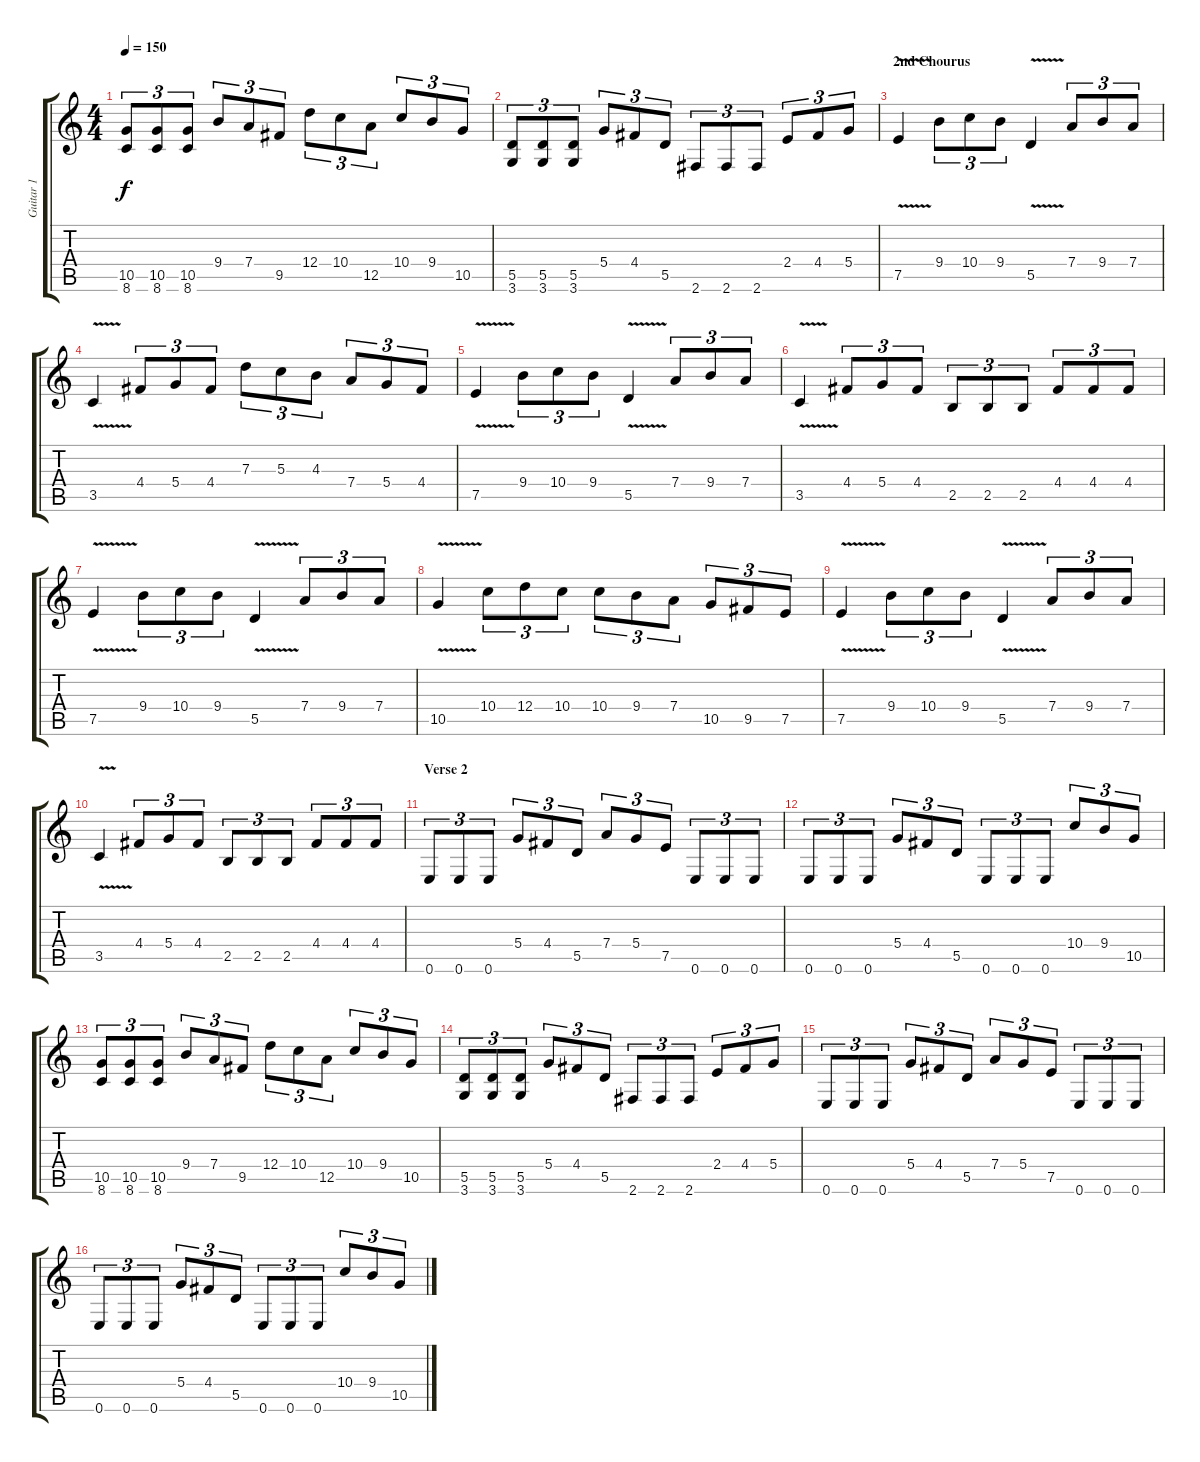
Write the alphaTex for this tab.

\track ("Guitar 1" "Guitar 1") {instrument distortionguitar}
\staff {score tabs}
\tuning (E4 B3 G3 D3 A2 E2) {hide}
\ts (4 4)
\tempo 150
\clef g2
\ks c
(10.5 8.6).8{tu (3 2) dy f} (10.5 8.6).8{tu (3 2)} (10.5 8.6).8{tu (3 2)} 9.4.8{tu (3 2)} 7.4.8{tu (3 2)} 9.5.8{tu (3 2)} 12.4.8{tu (3 2)} 10.4.8{tu (3 2)} 12.5.8{tu (3 2)} 10.4.8{tu (3 2)} 9.4.8{tu (3 2)} 10.5.8{tu (3 2)} |
(5.5 3.6).8{tu (3 2)} (5.5 3.6).8{tu (3 2)} (5.5 3.6).8{tu (3 2)} 5.4.8{tu (3 2)} 4.4.8{tu (3 2)} 5.5.8{tu (3 2)} 2.6.8{tu (3 2)} 2.6.8{tu (3 2)} 2.6.8{tu (3 2)} 2.4.8{tu (3 2)} 4.4.8{tu (3 2)} 5.4.8{tu (3 2)} |
\section ("" "2nd Chourus")
7.5{v}.4 9.4.8{tu (3 2)} 10.4.8{tu (3 2)} 9.4.8{tu (3 2)} 5.5{v}.4 7.4.8{tu (3 2)} 9.4.8{tu (3 2)} 7.4.8{tu (3 2)} |
3.5{v}.4 4.4.8{tu (3 2)} 5.4.8{tu (3 2)} 4.4.8{tu (3 2)} 7.3.8{tu (3 2)} 5.3.8{tu (3 2)} 4.3.8{tu (3 2)} 7.4.8{tu (3 2)} 5.4.8{tu (3 2)} 4.4.8{tu (3 2)} |
7.5{v}.4 9.4.8{tu (3 2)} 10.4.8{tu (3 2)} 9.4.8{tu (3 2)} 5.5{v}.4 7.4.8{tu (3 2)} 9.4.8{tu (3 2)} 7.4.8{tu (3 2)} |
3.5{v}.4 4.4.8{tu (3 2)} 5.4.8{tu (3 2)} 4.4.8{tu (3 2)} 2.5.8{tu (3 2)} 2.5.8{tu (3 2)} 2.5.8{tu (3 2)} 4.4.8{tu (3 2)} 4.4.8{tu (3 2)} 4.4.8{tu (3 2)} |
7.5{v}.4 9.4.8{tu (3 2)} 10.4.8{tu (3 2)} 9.4.8{tu (3 2)} 5.5{v}.4 7.4.8{tu (3 2)} 9.4.8{tu (3 2)} 7.4.8{tu (3 2)} |
10.5{v}.4 10.4.8{tu (3 2)} 12.4.8{tu (3 2)} 10.4.8{tu (3 2)} 10.4.8{tu (3 2)} 9.4.8{tu (3 2)} 7.4.8{tu (3 2)} 10.5.8{tu (3 2)} 9.5.8{tu (3 2)} 7.5.8{tu (3 2)} |
7.5{v}.4 9.4.8{tu (3 2)} 10.4.8{tu (3 2)} 9.4.8{tu (3 2)} 5.5{v}.4 7.4.8{tu (3 2)} 9.4.8{tu (3 2)} 7.4.8{tu (3 2)} |
3.5{v}.4 4.4.8{tu (3 2)} 5.4.8{tu (3 2)} 4.4.8{tu (3 2)} 2.5.8{tu (3 2)} 2.5.8{tu (3 2)} 2.5.8{tu (3 2)} 4.4.8{tu (3 2)} 4.4.8{tu (3 2)} 4.4.8{tu (3 2)} |
\section ("" "Verse 2")
0.6.8{tu (3 2)} 0.6.8{tu (3 2)} 0.6.8{tu (3 2)} 5.4.8{tu (3 2)} 4.4.8{tu (3 2)} 5.5.8{tu (3 2)} 7.4.8{tu (3 2)} 5.4.8{tu (3 2)} 7.5.8{tu (3 2)} 0.6.8{tu (3 2)} 0.6.8{tu (3 2)} 0.6.8{tu (3 2)} |
0.6.8{tu (3 2)} 0.6.8{tu (3 2)} 0.6.8{tu (3 2)} 5.4.8{tu (3 2)} 4.4.8{tu (3 2)} 5.5.8{tu (3 2)} 0.6.8{tu (3 2)} 0.6.8{tu (3 2)} 0.6.8{tu (3 2)} 10.4.8{tu (3 2)} 9.4.8{tu (3 2)} 10.5.8{tu (3 2)} |
(10.5 8.6).8{tu (3 2)} (10.5 8.6).8{tu (3 2)} (10.5 8.6).8{tu (3 2)} 9.4.8{tu (3 2)} 7.4.8{tu (3 2)} 9.5.8{tu (3 2)} 12.4.8{tu (3 2)} 10.4.8{tu (3 2)} 12.5.8{tu (3 2)} 10.4.8{tu (3 2)} 9.4.8{tu (3 2)} 10.5.8{tu (3 2)} |
(5.5 3.6).8{tu (3 2)} (5.5 3.6).8{tu (3 2)} (5.5 3.6).8{tu (3 2)} 5.4.8{tu (3 2)} 4.4.8{tu (3 2)} 5.5.8{tu (3 2)} 2.6.8{tu (3 2)} 2.6.8{tu (3 2)} 2.6.8{tu (3 2)} 2.4.8{tu (3 2)} 4.4.8{tu (3 2)} 5.4.8{tu (3 2)} |
0.6.8{tu (3 2)} 0.6.8{tu (3 2)} 0.6.8{tu (3 2)} 5.4.8{tu (3 2)} 4.4.8{tu (3 2)} 5.5.8{tu (3 2)} 7.4.8{tu (3 2)} 5.4.8{tu (3 2)} 7.5.8{tu (3 2)} 0.6.8{tu (3 2)} 0.6.8{tu (3 2)} 0.6.8{tu (3 2)} |
0.6.8{tu (3 2)} 0.6.8{tu (3 2)} 0.6.8{tu (3 2)} 5.4.8{tu (3 2)} 4.4.8{tu (3 2)} 5.5.8{tu (3 2)} 0.6.8{tu (3 2)} 0.6.8{tu (3 2)} 0.6.8{tu (3 2)} 10.4.8{tu (3 2)} 9.4.8{tu (3 2)} 10.5.8{tu (3 2)}
